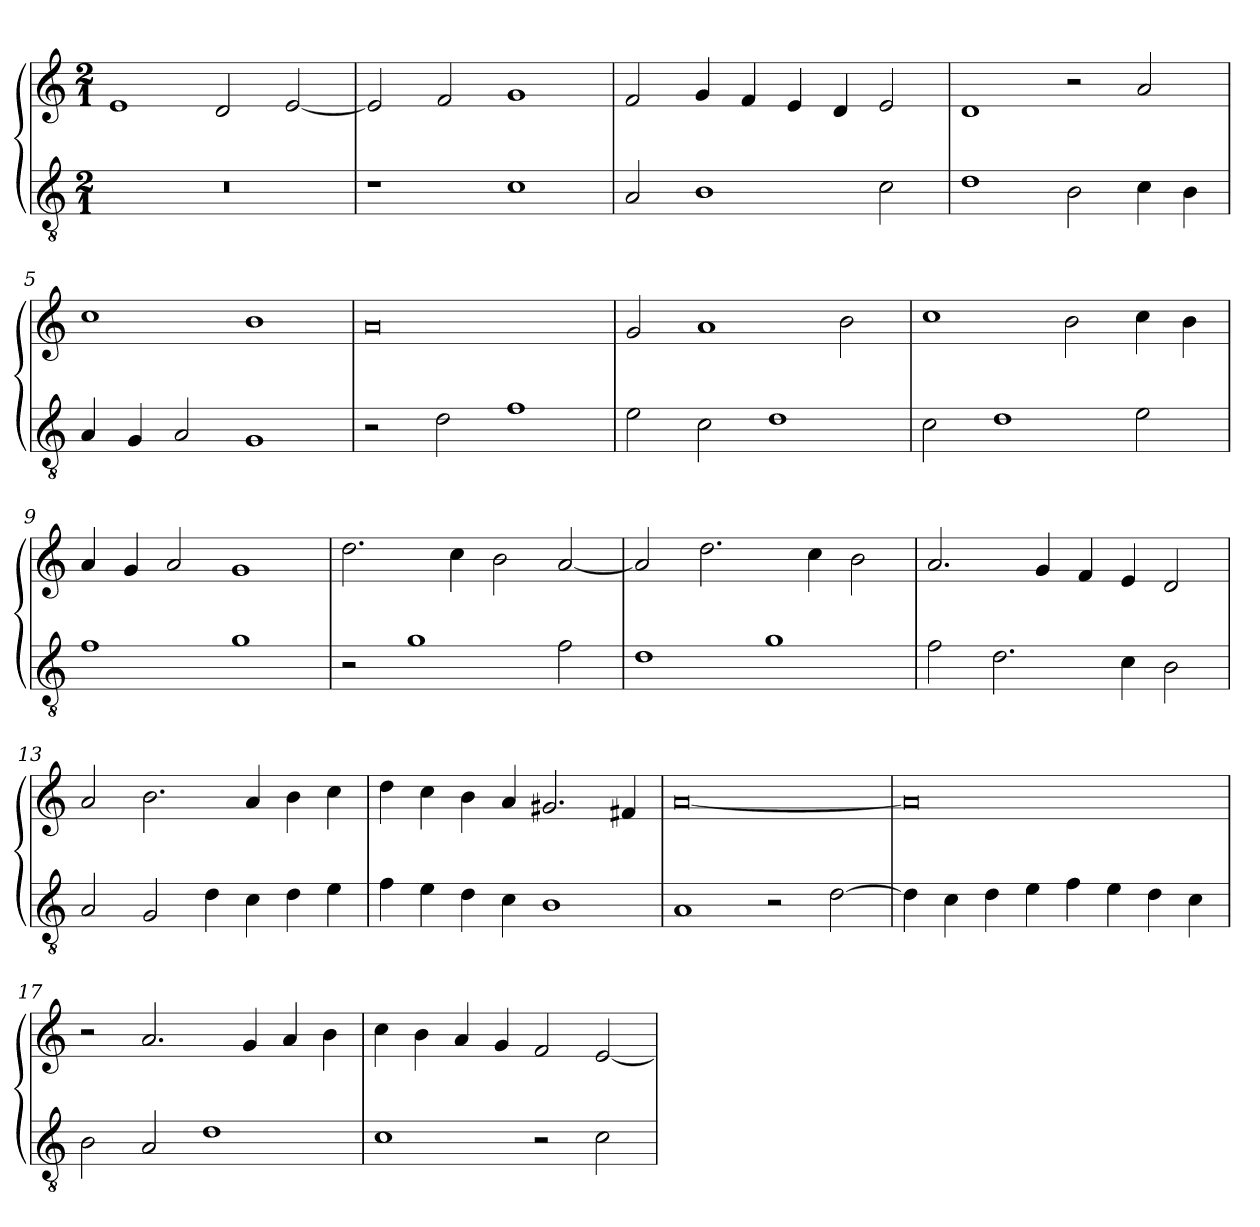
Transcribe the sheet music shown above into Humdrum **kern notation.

**kern	**kern
*part2	*part1
*staff2	*staff1
*clefGv2	*clefG2
*k[]	*k[]
*M2/1	*M2/1
=1	=1
0r	1e
.	2d
.	[2e
=2	=2
1r	2e]
.	2f
1c	1g
=3	=3
2A	2f
1B	4g
.	4f
.	4e
.	4d
2c	2e
=4	=4
1d	1d
2B	2r
4c	2a
4B	.
=5	=5
4A	1cc
4G	.
2A	.
1G	1b
=6	=6
2r	0a
2d	.
1f	.
=7	=7
2e	2g
2c	1a
1d	.
.	2b
=8	=8
2c	1cc
1d	.
.	2b
2e	4cc
.	4b
=9	=9
1f	4a
.	4g
.	2a
1g	1g
=10	=10
2r	2.dd
1g	.
.	4cc
.	2b
2f	[2a
=11	=11
1d	2a]
.	2.dd
1g	.
.	4cc
.	2b
=12	=12
2f	2.a
2.d	.
.	4g
.	4f
4c	4e
2B	2d
=13	=13
2A	2a
2G	2.b
4d	.
4c	4a
4d	4b
4e	4cc
=14	=14
4f	4dd
4e	4cc
4d	4b
4c	4a
1B	2.g#X
.	4f#X
=15	=15
1A	[0a
2r	.
[2d	.
=16	=16
4d]	0a]
4c	.
4d	.
4e	.
4f	.
4e	.
4d	.
4c	.
=17	=17
2B	2r
2A	2.a
1d	.
.	4g
.	4a
.	4b
=18	=18
1c	4cc
.	4b
.	4a
.	4g
2r	2f
2c	[2e
=	=
*-	*-
